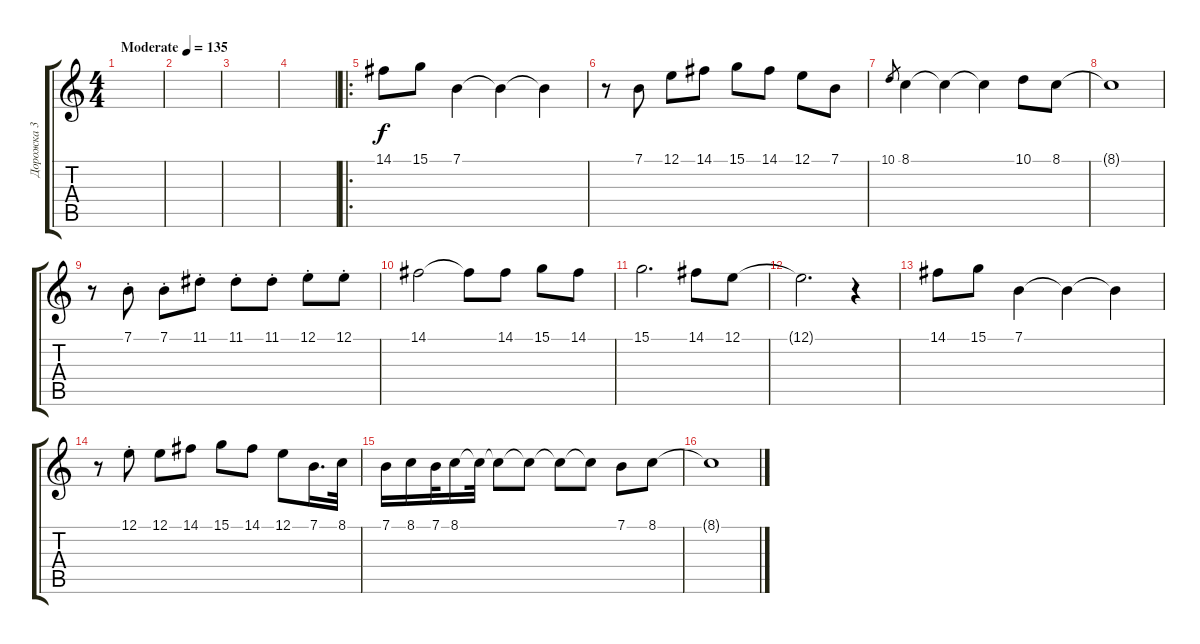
\track ("Дорожка 3" "Дорожка 3") {instrument brightacousticpiano}
\staff {score tabs}
\tuning (E4 B3 G3 D3 A2 E2) {hide}
\ts (4 4)
\tempo (135 "Moderate")
\clef g2
\ks c
|
|
|
|
\ro
14.1.8 15.1.8 7.1.4 7.1{t}.4 7.1{t}.4 |
r.8 7.1.8 12.1.8 14.1.8 15.1.8 14.1.8 12.1.8 7.1.8 |
10.1.8{gr} 8.1.4 8.1{t}.4 8.1{t}.4 10.1.8 8.1.8 |
8.1{t}.1 |
r.8 7.1{st}.8 7.1{st}.8 11.1{st}.8 11.1{st}.8 11.1{st}.8 12.1{st}.8 12.1{st}.8 |
14.1.2 14.1{t}.8 14.1.8 15.1.8 14.1.8 |
15.1.2{d} 14.1.8 12.1.8 |
12.1{t}.2{d} r.4 |
14.1.8 15.1.8 7.1.4 7.1{t}.4 7.1{t}.4 |
r.8 12.1{st}.8 12.1.8 14.1.8 15.1.8 14.1.8 12.1.8 7.1.16{d} 8.1.32 |
7.1.16 8.1.16 7.1.32 8.1.16 8.1{t}.32 8.1{t}.8 8.1{t}.8 8.1{t}.8 8.1{t}.8 7.1.8 8.1.8 |
8.1{t}.1
